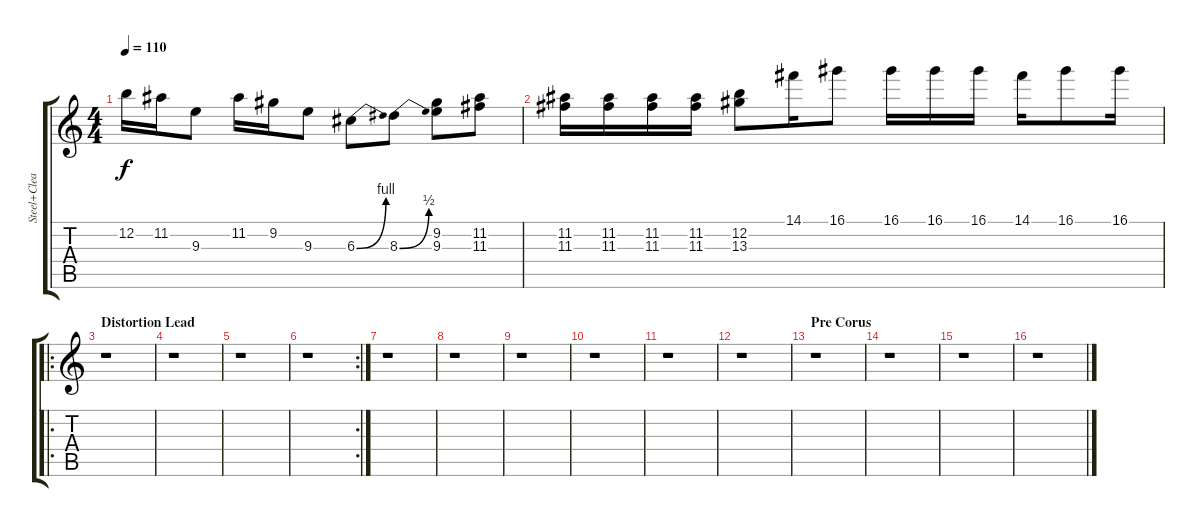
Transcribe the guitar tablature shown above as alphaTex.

\track ("Steel+Clean+Dis" "Steel+Clea") {instrument acousticguitarsteel}
\staff {score tabs}
\tuning (E4 B3 G3 D3 A2 E2) {hide}
\ts (4 4)
\tempo 110
\clef g2
\ks c
12.2.16{dy f} 11.2.16 9.3.8 11.2.16 9.2.16 9.3.8 6.3{be (bend 0 0 60 4)}.8 8.3{be (bend 0 0 60 2)}.8 (9.2 9.3).8 (11.2 11.3).8 |
(11.2 11.3).16 (11.2 11.3).16 (11.2 11.3).16 (11.2 11.3).16 (12.2 13.3).8 14.1.16 16.1.8 16.1.16 16.1.16 16.1.16 14.1.16 16.1.8 16.1.16 |
\ro
\section ("" "Distortion Lead")
r.1 |
r.1 |
r.1 |
\rc 2
r.1 |
r.1 |
r.1 |
r.1 |
r.1 |
r.1 |
r.1 |
\section ("" "Pre Corus")
r.1 |
r.1 |
r.1 |
r.1
